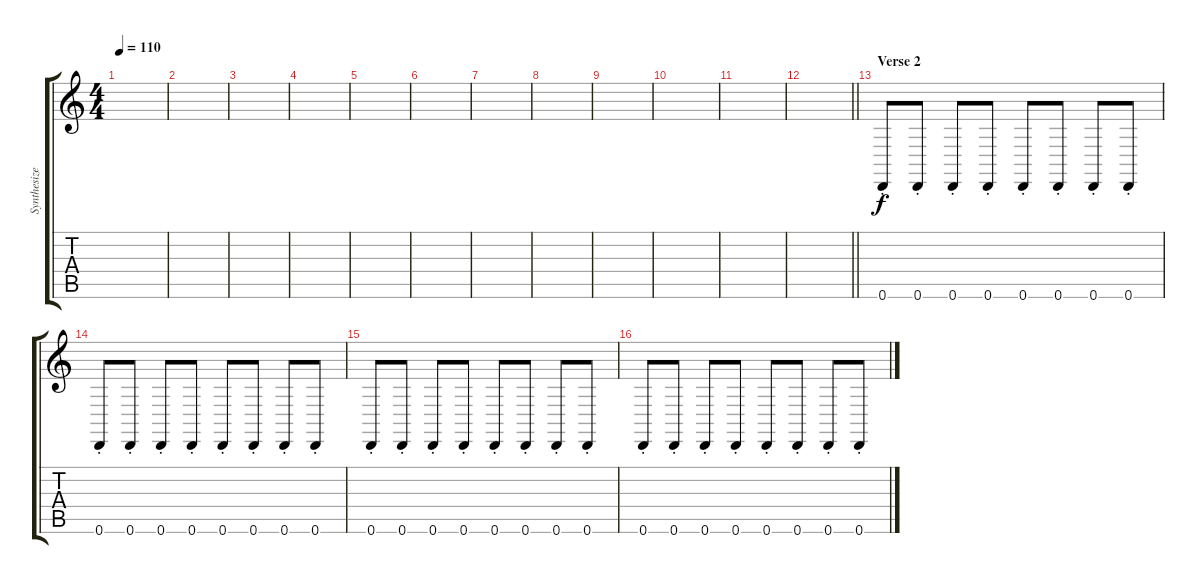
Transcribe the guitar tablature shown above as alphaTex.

\track ("Synthesizer (L)" "Synthesize") {instrument lead1square}
\staff {score tabs}
\tuning (E4 B3 G3 D3 A2 D2) {hide}
\ts (4 4)
\tempo 110
\clef g2
\ks c
|
|
|
|
|
|
|
|
|
|
|
\barLineRight lightlight
|
\section ("" "Verse 2")
0.6{st}.8 0.6{st}.8 0.6{st}.8 0.6{st}.8 0.6{st}.8 0.6{st}.8 0.6{st}.8 0.6{st}.8 |
0.6{st}.8 0.6{st}.8 0.6{st}.8 0.6{st}.8 0.6{st}.8 0.6{st}.8 0.6{st}.8 0.6{st}.8 |
0.6{st}.8 0.6{st}.8 0.6{st}.8 0.6{st}.8 0.6{st}.8 0.6{st}.8 0.6{st}.8 0.6{st}.8 |
0.6{st}.8 0.6{st}.8 0.6{st}.8 0.6{st}.8 0.6{st}.8 0.6{st}.8 0.6{st}.8 0.6{st}.8
